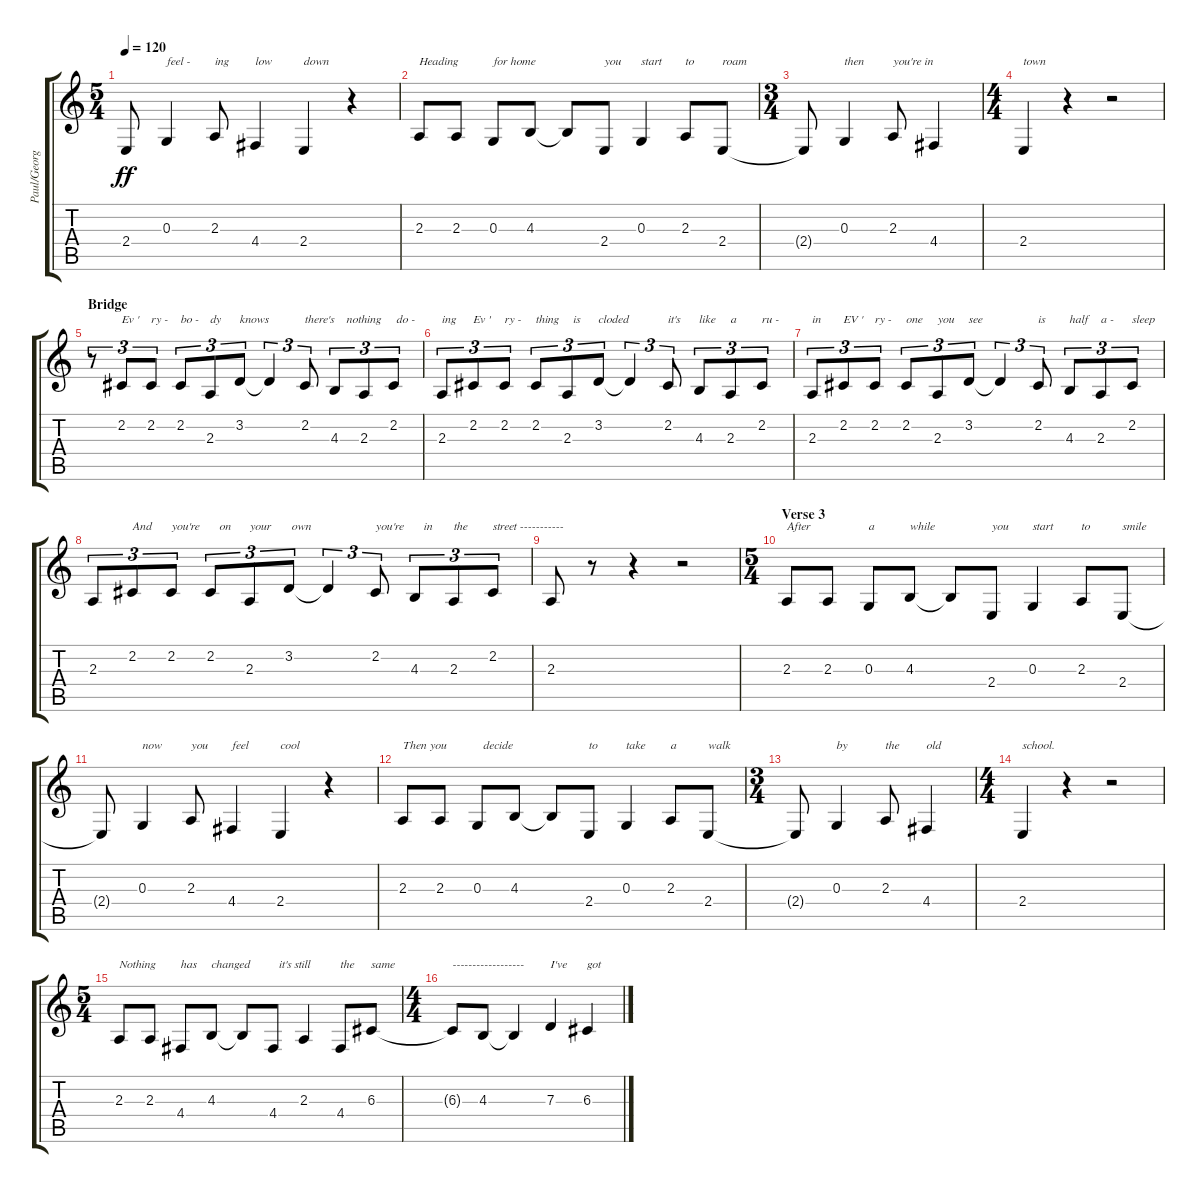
\track ("Paul/George" "Paul/Georg") {instrument clarinet}
\staff {score tabs}
\tuning (E4 B3 G3 D3 A2 E2) {hide}
\ts (5 4)
\tempo 120
\clef g2
\ks c
2.4{t}.8{dy ff} 0.3.4{txt "feel -"} 2.3.8{txt "ing"} 4.4.4{txt "low"} 2.4.4{txt "down"} r.4 |
2.3.8{txt "Heading"} 2.3.8 0.3.8{txt "for home"} 4.3.8 4.3{t}.8 2.4.8{txt "you"} 0.3.4{txt "start"} 2.3.8{txt "to"} 2.4.8{txt "roam"} |
\ts (3 4)
2.4{t}.8 0.3.4{txt "then"} 2.3.8{txt "you're in"} 4.4.4 |
\ts (4 4)
2.4.4{txt "town"} r.4 r.2 |
\section ("" "Bridge")
r.8{tu (3 2)} 2.2.8{tu (3 2) txt "Ev '"} 2.2.8{tu (3 2) txt "ry -"} 2.2.8{tu (3 2) txt "bo -"} 2.3.8{tu (3 2) txt "dy"} 3.2.8{tu (3 2) txt "knows"} 3.2{t}.4{tu (3 2)} 2.2.8{tu (3 2) txt "there's"} 4.3.8{tu (3 2) txt "    nothing"} 2.3.8{tu (3 2)} 2.2.8{tu (3 2) txt " do -"} |
2.3.8{tu (3 2) txt "ing"} 2.2.8{tu (3 2) txt "Ev '"} 2.2.8{tu (3 2) txt "ry -"} 2.2.8{tu (3 2) txt "thing"} 2.3.8{tu (3 2) txt "  is"} 3.2.8{tu (3 2) txt "cloded"} 3.2{t}.4{tu (3 2)} 2.2.8{tu (3 2) txt "it's"} 4.3.8{tu (3 2) txt "like"} 2.3.8{tu (3 2) txt "a"} 2.2.8{tu (3 2) txt "ru -"} |
2.3.8{tu (3 2) txt "in"} 2.2.8{tu (3 2) txt "EV '"} 2.2.8{tu (3 2) txt "ry -"} 2.2.8{tu (3 2) txt "one"} 2.3.8{tu (3 2) txt "you"} 3.2.8{tu (3 2) txt "see"} 3.2{t}.4{tu (3 2)} 2.2.8{tu (3 2) txt "is"} 4.3.8{tu (3 2) txt "half"} 2.3.8{tu (3 2) txt "a -"} 2.2.8{tu (3 2) txt "sleep"} |
2.3.8{tu (3 2) txt " "} 2.2.8{tu (3 2) txt "And"} 2.2.8{tu (3 2) txt "you're"} 2.2.8{tu (3 2) txt "   on"} 2.3.8{tu (3 2) txt "your"} 3.2.8{tu (3 2) txt " own"} 3.2{t}.4{tu (3 2)} 2.2.8{tu (3 2) txt "you're"} 4.3.8{tu (3 2) txt "   in"} 2.3.8{tu (3 2) txt "the"} 2.2.8{tu (3 2) txt "street -----------"} |
2.3.8 r.8 r.4 r.2 |
\ts (5 4)
\section ("" "Verse 3")
2.3.8{txt "After" balance 9} 2.3.8 0.3.8{txt "a"} 4.3.8{txt "while"} 4.3{t}.8 2.4.8{txt "you"} 0.3.4{txt "start"} 2.3.8{txt "to"} 2.4.8{txt "smile"} |
2.4{t}.8 0.3.4{txt "now"} 2.3.8{txt "you"} 4.4.4{txt "feel"} 2.4.4{txt "cool"} r.4 |
2.3.8{txt "Then you"} 2.3.8 0.3.8{txt "  decide"} 4.3.8 4.3{t}.8 2.4.8{txt "to"} 0.3.4{txt "take"} 2.3.8{txt "a"} 2.4.8{txt "walk"} |
\ts (3 4)
2.4{t}.8 0.3.4{txt "by"} 2.3.8{txt "the"} 4.4.4{txt "old"} |
\ts (4 4)
2.4.4{txt "school."} r.4 r.2 |
\ts (5 4)
2.3.8{txt "Nothing"} 2.3.8 4.4.8{txt "has"} 4.3.8{txt "changed"} 4.3{t}.8 4.4.8{txt "  it's still"} 2.3.4 4.4.8{txt "the"} 6.3.8{txt "same"} |
\ts (4 4)
6.3{t}.8{txt "------------------"} 4.3.8 4.3{t}.4 7.3.4{txt "I've"} 6.3.4{txt "got"}
